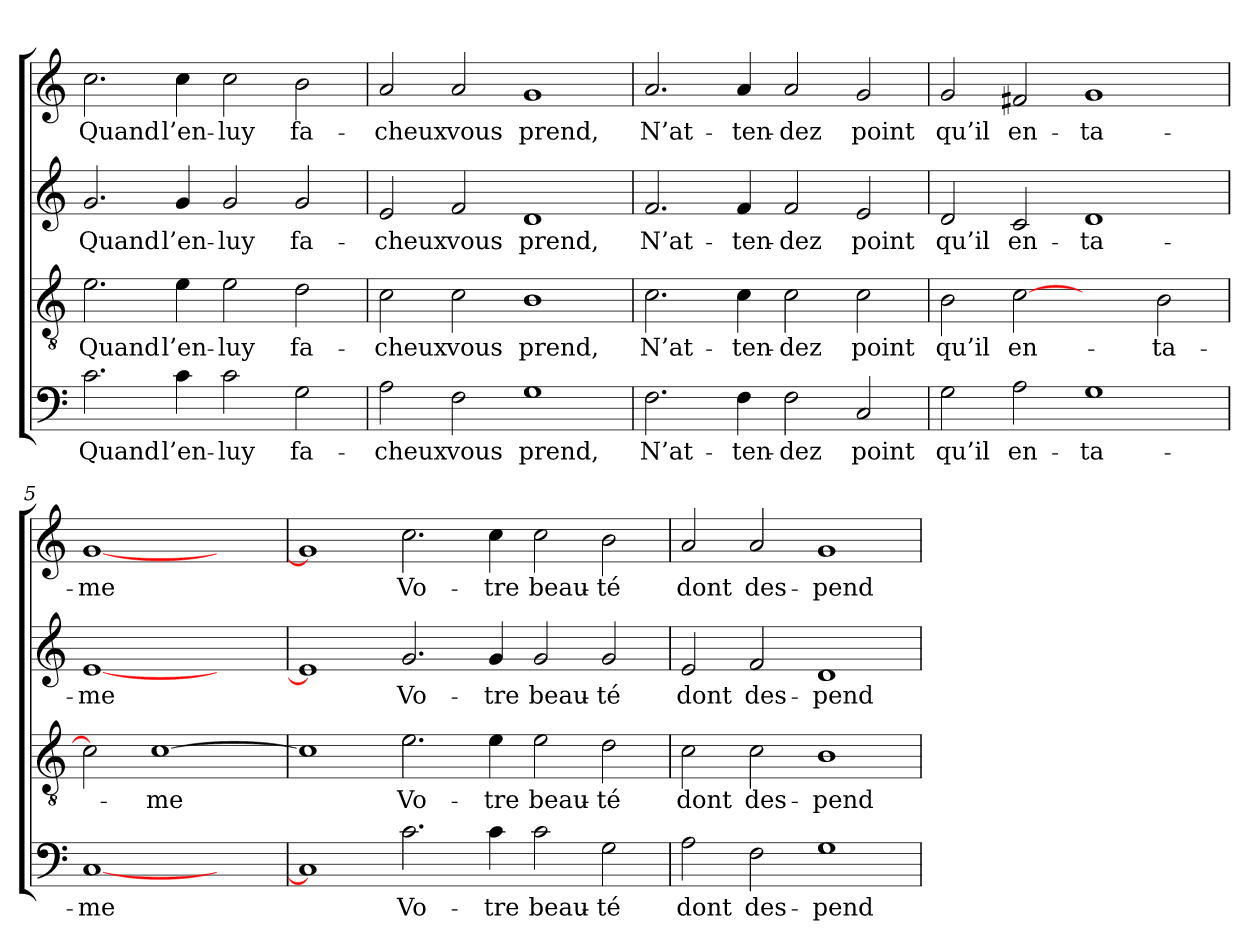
**kern	**text	**kern	**text	**kern	**text	**kern	**text
*part4	*part4	*part3	*part3	*part2	*part2	*part1	*part1
*staff4	*staff4	*staff3	*staff3	*staff2	*staff2	*staff1	*staff1
*clefF4	*	*clefGv2	*	*clefG2	*	*clefG2	*
*k[]	*	*k[]	*	*k[]	*	*k[]	*
=1	=1	=1	=1	=1	=1	=1	=1
2.c	Quand	2.e	Quand	2.g	Quand	2.cc	Quand
4c	l’en-	4e	l’en-	4g	l’en-	4cc	l’en-
2c	-luy	2e	-luy	2g	-luy	2cc	-luy
2G	fa-	2d	fa-	2g	fa-	2b	fa-
=2	=2	=2	=2	=2	=2	=2	=2
2A	-cheux	2c	-cheux	2e	-cheux	2a	-cheux
2F	vous	2c	vous	2f	vous	2a	vous
1G	prend,	1B	prend,	1d	prend,	1g	prend,
=3	=3	=3	=3	=3	=3	=3	=3
2.F	N’at-	2.c	N’at-	2.f	N’at-	2.a	N’at-
4F	-ten-	4c	-ten-	4f	-ten-	4a	-ten-
2F	-dez	2c	-dez	2f	-dez	2a	-dez
2C	point	2c	point	2e	point	2g	point
=4	=4	=4	=4	=4	=4	=4	=4
2G	qu’il	2B	qu’il	2d	qu’il	2g	qu’il
2A	en-	[2c	en-	2c	en-	2f#X	en-
1G	-ta-	2ryy	.	1d	-ta-	1g	-ta-
.	.	2B	-ta-	.	.	.	.
!!LO:LB:g=z
=5	=5	=5	=5	=5	=5	=5	=5
[1C	-me	2c]	.	[1e	-me	[1g	-me
.	.	[1c	-me	.	.	.	.
2ryy	.	.	.	2ryy	.	2ryy	.
=6	=6	=6	=6	=6	=6	=6	=6
1C]	.	1c]	.	1e]	.	1g]	.
2.c	Vo-	2.e	Vo-	2.g	Vo-	2.cc	Vo-
4c	-tre	4e	-tre	4g	-tre	4cc	-tre
2c	beau-	2e	beau-	2g	beau-	2cc	beau-
2G	-té	2d	-té	2g	-té	2b	-té
=7	=7	=7	=7	=7	=7	=7	=7
2A	dont	2c	dont	2e	dont	2a	dont
2F	des-	2c	des-	2f	des-	2a	des-
1G	-pend	1B	-pend	1d	-pend	1g	-pend
=	=	=	=	=	=	=	=
*-	*-	*-	*-	*-	*-	*-	*-
